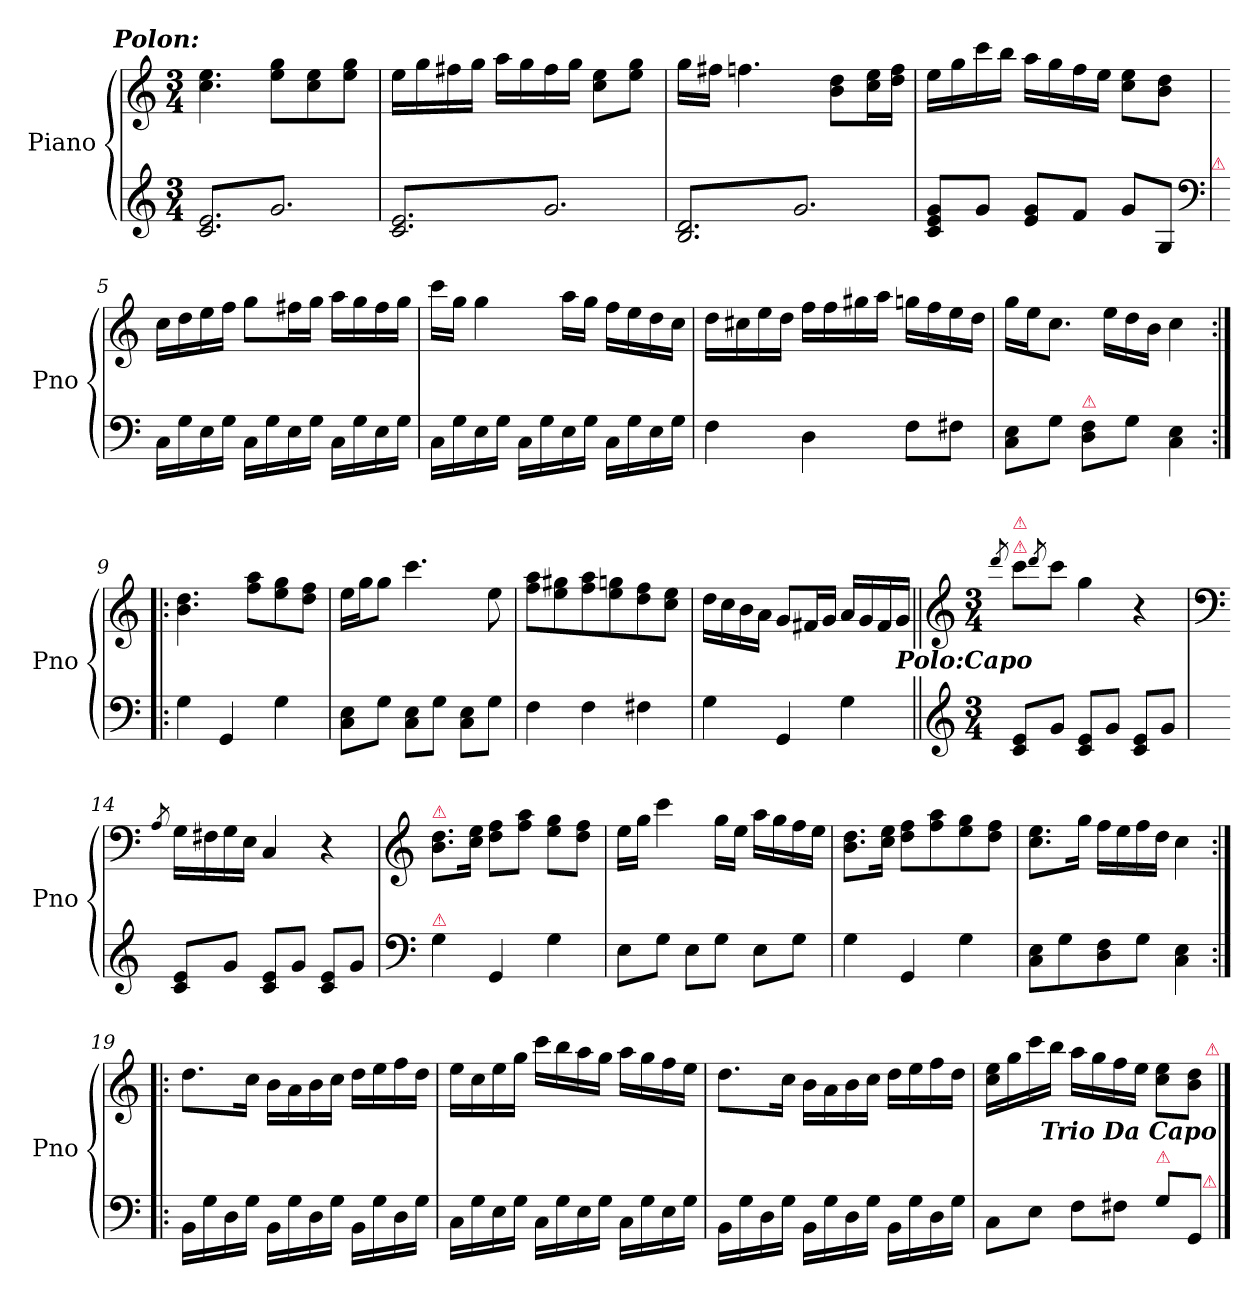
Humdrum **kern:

**kern	**kern
*part2	*part1
*staff2	*staff1
*	*I"Piano
*	*I'Pno
*clefG2	*clefG2
*k[]	*k[]
*M3/4	*M3/4
=1	=1
!	!LO:TX:a:Bi:rj:t=Polon&colon;
!LO:TX:a:color=crimson:t=⚠	!
!LO:TX:a:color=crimson:t=⚠	!
*tremolo	*
8c/ 8e/L	4.cc\ 4.ee\
8g/	.
8c/ 8e/	.
8g/	8ee\ 8gg\L
8c/ 8e/	8cc\ 8ee\
8g/J	8ee\ 8gg\J
=2	=2
8c/ 8e/L	16ee\LL
.	16gg\
8g/	16ff#X\
.	16gg\JJ
8c/ 8e/	16aa\LL
.	16gg\
8g/	16ff#\
.	16gg\JJ
8c/ 8e/	8cc\ 8ee\L
8g/J	8ee\ 8gg\J
=3	=3
8B/ 8d/L	16gg\LL
.	16ff#X\JJ
8g/	4.ffn\
8B/ 8d/	.
8g/	.
8B/ 8d/	8b\ 8dd\L
8g/J	16cc\ 16ee\L
*Xtremolo	*
.	16dd\ 16ff\JJ
=4	=4
8c/ 8e/ 8g/L	16ee\LL
.	16gg\
8g/J	16ccc\
.	16bb\JJ
8e/ 8g/L	16aa\LL
.	16gg\
8f/J	16ff\
.	16ee\JJ
8g/L	8cc\ 8ee\L
8G/J	8b\ 8dd\J
*clefF4	*
!LO:TX:a:color=crimson:t=⚠	!
=5	=5
16C\LL	16cc\LL
16G\	16dd\
16E\	16ee\
16G\JJ	16ff\JJ
16C\LL	8gg\L
16G\	.
16E\	16ff#X\L
16G\JJ	16gg\JJ
16C\LL	16aa\LL
16G\	16gg\
16E\	16ff#\
16G\JJ	16gg\JJ
=6	=6
16C\LL	16ccc\LL
16G\	16gg\JJ
16E\	4gg\
16G\JJ	.
16C\LL	.
16G\	.
16E\	16aa\LL
16G\JJ	16gg\JJ
16C\LL	16ff\LL
16G\	16ee\
16E\	16dd\
16G\JJ	16cc\JJ
=7	=7
4F\	16dd\LL
.	16cc#X\
.	16ee\
.	16dd\JJ
4D\	16ff\LL
.	16ff\
.	16gg#X\
.	16aa\JJ
8F\L	16ggn\LL
.	16ff\
8F#X\J	16ee\
.	16dd\JJ
=8	=8
8C\ 8E\L	16gg\LL
.	16ee\J
8G\J	8.cc\J
!LO:TX:a:color=crimson:t=⚠	!
8D\ 8F\L	.
.	16ee\LL
8G\J	16dd\
.	16b\JJ
4C\ 4E\	4cc\
=9:|!|:	=9:|!|:
4G\	4.b\ 4.dd\
4GG/	.
.	8ff\ 8aa\L
4G\	8ee\ 8gg\
.	8dd\ 8ff\J
=10	=10
8C\ 8E\L	16ee\LL
.	16gg\J
8G\J	8gg\J
8C\ 8E\L	4.ccc\
8G\J	.
8C\ 8E\L	.
8G\J	8ee\
=11	=11
4F\	8ff\ 8aa\L
.	8ee\ 8gg#X\
4F\	8ff\ 8aa\
.	8ee\ 8ggn\
4F#X\	8dd\ 8ff\
.	8cc\ 8ee\J
=12	=12
4G\	16dd\LL
.	16cc\
.	16b\
.	16a\JJ
4GG/	8g/L
.	16f#X/L
.	16g/JJ
4G\	16a/LL
.	16g/
.	16f#/
!	!LO:TX:b:Bi:t=Polo&colon;Capo
.	16g/JJ
=13||	=13||
*clefG2	*clefG2
*k[]	*k[]
*M3/4	*M3/4
.	8qddd/
!	!LO:TX:a:color=crimson:t=⚠
!	!LO:TX:a:color=crimson:t=⚠
8c/ 8e/L	8ccc\L
.	8qddd/
8g/J	8ccc\J
8c/ 8e/L	4gg\
8g/J	.
8c/ 8e/L	4r
8g/J	.
=14	=14
*	*clefF4
.	8qA/
8c/ 8e/L	16G\LL
.	16F#X\
8g/J	16G\
.	16E\JJ
8c/ 8e/L	4C/
8g/J	.
8c/ 8e/L	4r
8g/J	.
=15	=15
*clefF4	*clefG2
!	!LO:TX:a:color=crimson:t=⚠
!LO:TX:a:color=crimson:t=⚠	!
4G\	8.b\ 8.dd\L
.	16cc\ 16ee\Jk
4GG/	8dd\ 8ff\L
.	8ff\ 8aa\J
4G\	8ee\ 8gg\L
.	8dd\ 8ff\J
=16	=16
8E\L	16ee\LL
.	16gg\JJ
8G\J	4ccc\
8E\L	.
8G\J	16gg\LL
.	16ee\JJ
8E\L	16aa\LL
.	16gg\
8G\J	16ff\
.	16ee\JJ
=17	=17
4G\	8.b\ 8.dd\L
.	16cc\ 16ee\Jk
4GG/	8dd\ 8ff\L
.	8ff\ 8aa\
4G\	8ee\ 8gg\
.	8dd\ 8ff\J
=18	=18
8C\ 8E\L	8.cc\ 8.ee\L
8G\	.
.	16gg\Jk
8D\ 8F\	16ff\LL
.	16ee\
8G\J	16ff\
.	16dd\JJ
4C\ 4E\	4cc\
=19:|!|:	=19:|!|:
16BB\LL	8.dd\L
16G\	.
16D\	.
16G\JJ	16cc\Jk
16BB\LL	16b\LL
16G\	16a\
16D\	16b\
16G\JJ	16cc\JJ
16BB\LL	16dd\LL
16G\	16ee\
16D\	16ff\
16G\JJ	16dd\JJ
=20	=20
16C\LL	16ee\LL
16G\	16cc\
16E\	16ee\
16G\JJ	16gg\JJ
16C\LL	16ccc\LL
16G\	16bb\
16E\	16aa\
16G\JJ	16gg\JJ
16C\LL	16aa\LL
16G\	16gg\
16E\	16ff\
16G\JJ	16ee\JJ
=21	=21
16BB\LL	8.dd\L
16G\	.
16D\	.
16G\JJ	16cc\Jk
16BB\LL	16b\LL
16G\	16a\
16D\	16b\
16G\JJ	16cc\JJ
16BB\LL	16dd\LL
16G\	16ee\
16D\	16ff\
16G\JJ	16dd\JJ
=22	=22
8C\L	16cc\ 16ee\LL
.	16gg\
8E\J	16ccc\
.	16bb\JJ
8F\L	16aa\LL
.	16gg\
8F#X\J	16ff\
.	16ee\JJ
!LO:TX:a:color=crimson:t=⚠	!
8G\L	8cc\ 8ee\L
8GG/J	8b\ 8dd\J
!	!LO:TX:a:color=crimson:t=⚠
!	!LO:TX:b:Bi:t=Trio Da Capo
!LO:TX:a:color=crimson:t=⚠	!
==	==
*-	*-
